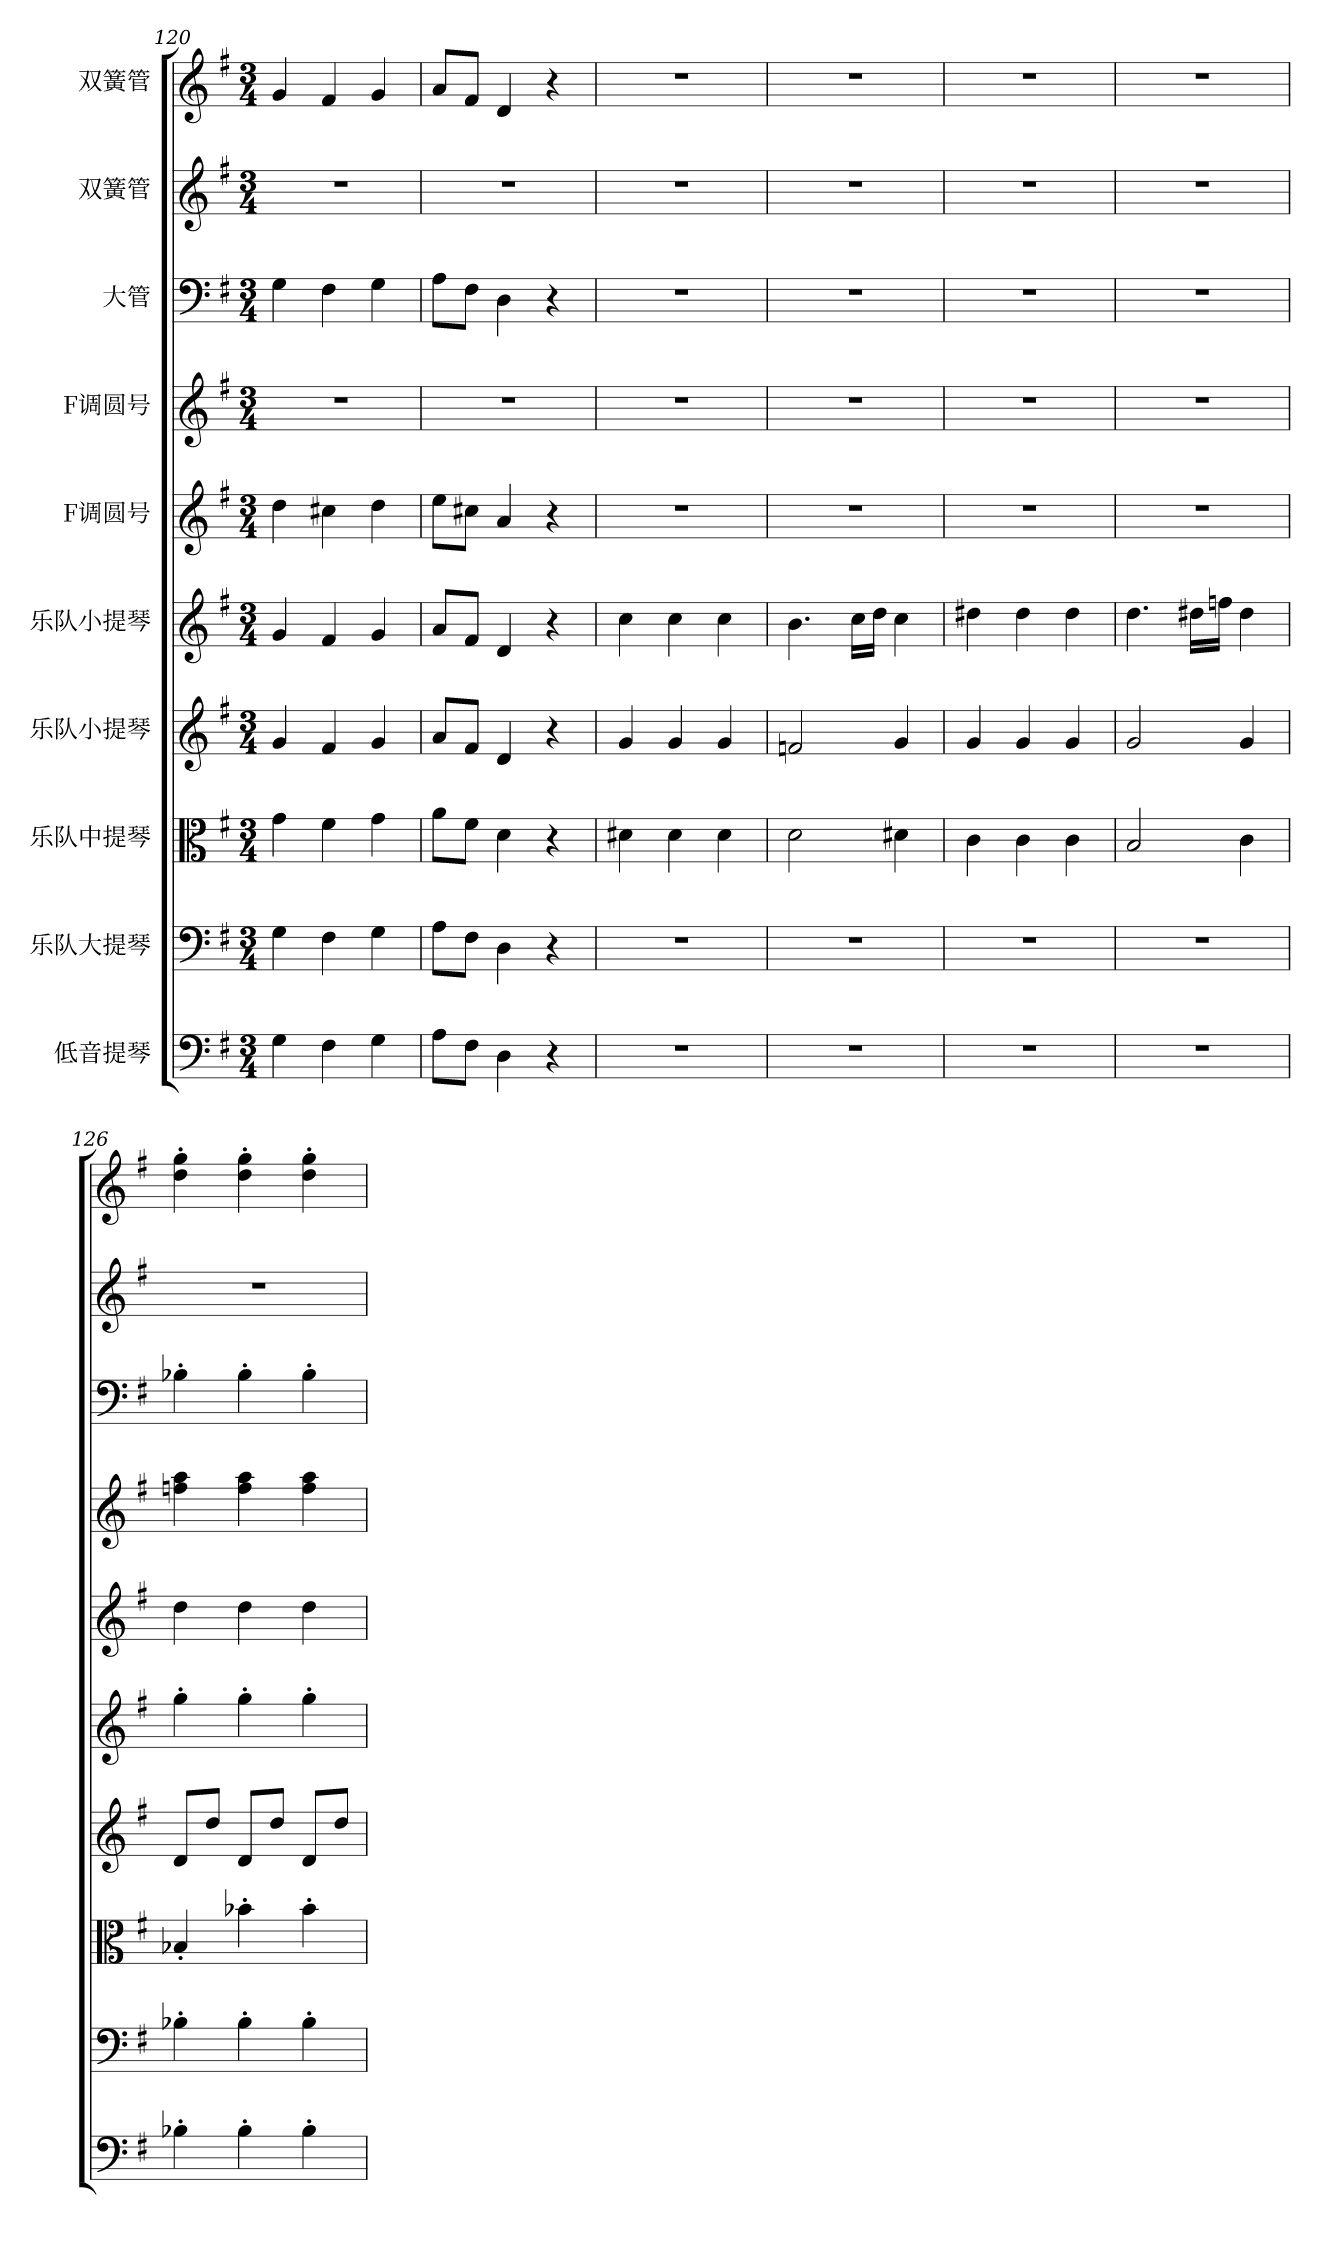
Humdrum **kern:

**kern	**kern	**kern	**kern	**kern	**kern	**kern	**kern	**kern	**kern
*part10	*part9	*part8	*part7	*part6	*part5	*part4	*part3	*part2	*part1
*staff10	*staff9	*staff8	*staff7	*staff6	*staff5	*staff4	*staff3	*staff2	*staff1
*I"低音提琴	*I"乐队大提琴	*I"乐队中提琴	*I"乐队小提琴	*I"乐队小提琴	*I"F调圆号	*I"F调圆号	*I"大管	*I"双簧管	*I"双簧管
*clefF4	*clefF4	*clefC3	*clefG2	*clefG2	*clefG2	*clefG2	*clefF4	*clefG2	*clefG2
*ITrd7c12	*	*	*	*	*ITrd4c7	*ITrd4c7	*	*	*
*k[f#]	*k[f#]	*k[f#]	*k[f#]	*k[f#]	*k[]	*k[]	*k[f#]	*k[f#]	*k[f#]
*M3/4	*M3/4	*M3/4	*M3/4	*M3/4	*M3/4	*M3/4	*M3/4	*M3/4	*M3/4
=120	=120	=120	=120	=120	=120	=120	=120	=120	=120
4GG\	4G\	4g\	4g/	4g/	4g\	2.r	4G\	2.r	4g/
4FF#\	4F#\	4f#\	4f#/	4f#/	4f#X\	.	4F#\	.	4f#/
4GG\	4G\	4g\	4g/	4g/	4g\	.	4G\	.	4g/
=121	=121	=121	=121	=121	=121	=121	=121	=121	=121
8AA\L	8A\L	8a\L	8a/L	8a/L	8a\L	2.r	8A\L	2.r	8a/L
8FF#\J	8F#\J	8f#\J	8f#/J	8f#/J	8f#X\J	.	8F#\J	.	8f#/J
4DD\	4D\	4d\	4d/	4d/	4d/	.	4D\	.	4d/
4r	4r	4r	4r	4r	4r	.	4r	.	4r
=122	=122	=122	=122	=122	=122	=122	=122	=122	=122
2.r	2.r	4d#X\	4g/	4cc\	2.r	2.r	2.r	2.r	2.r
.	.	4d#\	4g/	4cc\	.	.	.	.	.
.	.	4d#\	4g/	4cc\	.	.	.	.	.
!!LO:PB:g=z
=123	=123	=123	=123	=123	=123	=123	=123	=123	=123
2.r	2.r	2d\	2fn/	4.b\	2.r	2.r	2.r	2.r	2.r
.	.	.	.	16cc\LL	.	.	.	.	.
.	.	.	.	16dd\JJ	.	.	.	.	.
.	.	4d#X\	4g/	4cc\	.	.	.	.	.
=124	=124	=124	=124	=124	=124	=124	=124	=124	=124
2.r	2.r	4c\	4g/	4dd#X\	2.r	2.r	2.r	2.r	2.r
.	.	4c\	4g/	4dd#\	.	.	.	.	.
.	.	4c\	4g/	4dd#\	.	.	.	.	.
=125	=125	=125	=125	=125	=125	=125	=125	=125	=125
2.r	2.r	2B/	2g/	4.dd\	2.r	2.r	2.r	2.r	2.r
.	.	.	.	16dd#X\LL	.	.	.	.	.
.	.	.	.	16ffn\JJ	.	.	.	.	.
.	.	4c\	4g/	4dd#\	.	.	.	.	.
=126	=126	=126	=126	=126	=126	=126	=126	=126	=126
4BB-X'\	4B-X'\	4B-X'/	8d/L	4gg'\	4g\	4b-X\ 4dd\	4B-X'\	2.r	4dd\' 4gg\'
.	.	.	8dd/J	.	.	.	.	.	.
4BB-'\	4B-'\	4b-X'\	8d/L	4gg'\	4g\	4b-\ 4dd\	4B-'\	.	4dd\' 4gg\'
.	.	.	8dd/J	.	.	.	.	.	.
4BB-'\	4B-'\	4b-'\	8d/L	4gg'\	4g\	4b-\ 4dd\	4B-'\	.	4dd\' 4gg\'
.	.	.	8dd/J	.	.	.	.	.	.
=	=	=	=	=	=	=	=	=	=
*-	*-	*-	*-	*-	*-	*-	*-	*-	*-
